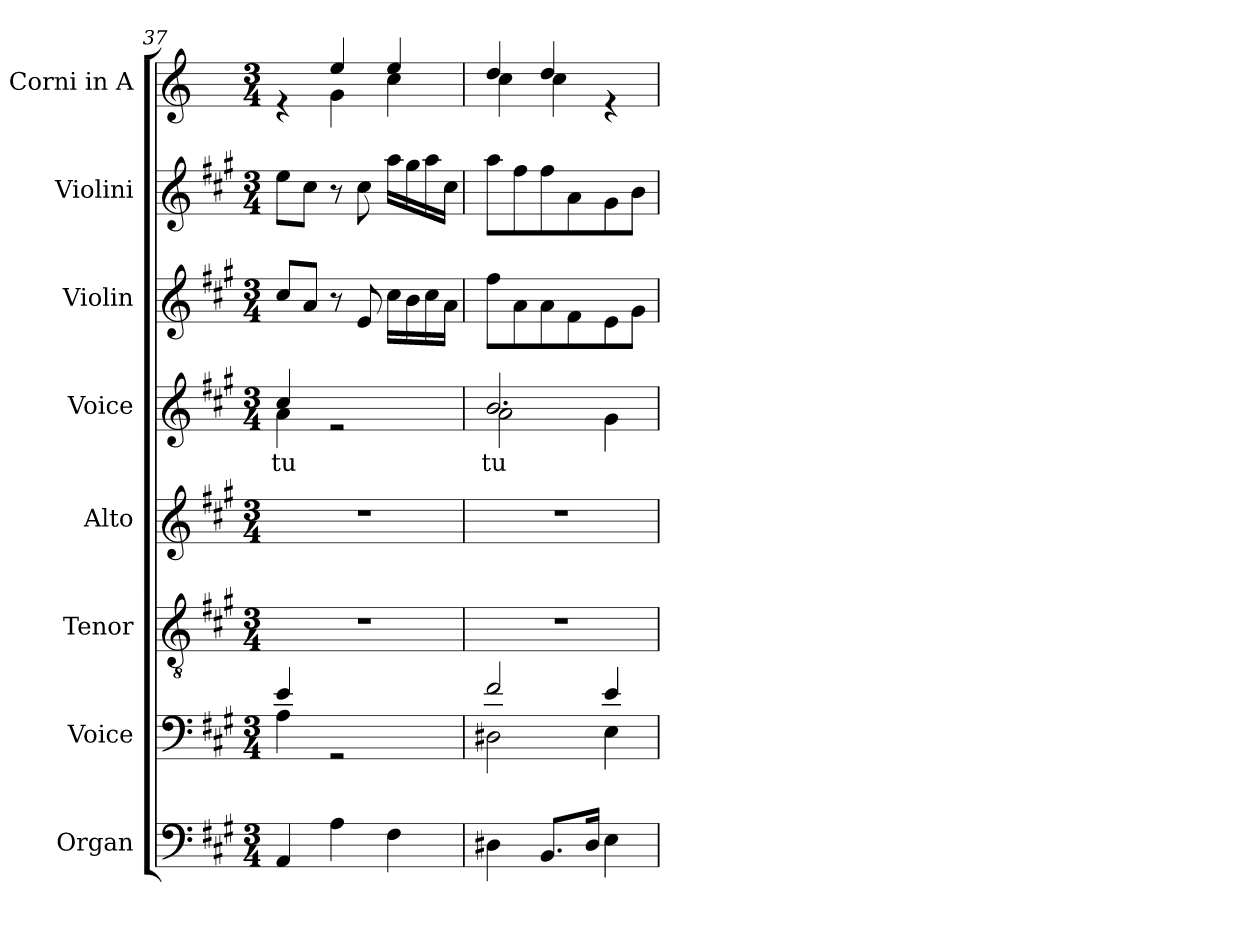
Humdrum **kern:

**kern	**kern	**kern	**kern	**kern	**text	**kern	**kern	**kern
*part8	*part7	*part6	*part5	*part4	*part4	*part3	*part2	*part1
*staff8	*staff7	*staff6	*staff5	*staff4	*staff4	*staff3	*staff2	*staff1
*I"Organ	*I"Voice	*I"Tenor	*I"Alto	*I"Voice	*	*I"Violin	*I"Violini	*I"Corni in A
*	*	*	*	*	*	*I'Vln	*I'Vln	*
*clefF4	*clefF4	*clefGv2	*clefG2	*clefG2	*	*clefG2	*clefG2	*clefG2
*	*	*	*	*	*	*	*	*ITrd2c3
*k[f#c#g#]	*k[f#c#g#]	*k[f#c#g#]	*k[f#c#g#]	*k[f#c#g#]	*	*k[f#c#g#]	*k[f#c#g#]	*k[f#c#g#]
*M3/4	*M3/4	*M3/4	*M3/4	*M3/4	*	*M3/4	*M3/4	*M3/4
=37	=37	=37	=37	=37	=37	=37	=37	=37
*	*^	*	*	*	*	*	*	*
!	!	!	!	!	!	!LO:LY:b	!	!	!
*	*	*	*	*	*^	*	*	*	*^
4AA/	4e/	4A\	2.r	2.r	4cc#/	4a\	tu	8cc#/L	8ee\L	4re	4ryy
.	.	.	.	.	.	.	.	8a/J	8cc#\J	.	.
4A\	2rGG	2ryy	.	.	2re	2ryy	.	8r	8r	4cc#/	4e\
.	.	.	.	.	.	.	.	8e/	8cc#\	.	.
4F#\	.	.	.	.	.	.	.	16cc#\LL	16aa\LL	4cc#/	4a\
.	.	.	.	.	.	.	.	16b\	16gg#\	.	.
.	.	.	.	.	.	.	.	16cc#\	16aa\	.	.
.	.	.	.	.	.	.	.	16a\JJ	16cc#\JJ	.	.
=38	=38	=38	=38	=38	=38	=38	=38	=38	=38	=38	=38
!	!	!	!	!	!	!	!LO:LY:b	!	!	!	!
4D#X\	2f#/	2D#X\	2.r	2.r	2.b/	2a\	tu	8ff#\L	8aa\L	4b/	4a\
.	.	.	.	.	.	.	.	8a\	8ff#\	.	.
8.BB/L	.	.	.	.	.	.	.	8a\	8ff#\	4b/	4a\
.	.	.	.	.	.	.	.	8f#\	8a\	.	.
16D#/Jk	.	.	.	.	.	.	.	.	.	.	.
4E\	4e/	4E\	.	.	.	4g#\	.	8e\	8g#\	4re	4ryy
.	.	.	.	.	.	.	.	8g#\J	8b\J	.	.
*	*v	*v	*	*	*v	*v	*	*	*	*v	*v
=	=	=	=	=	=	=	=	=
*-	*-	*-	*-	*-	*-	*-	*-	*-
